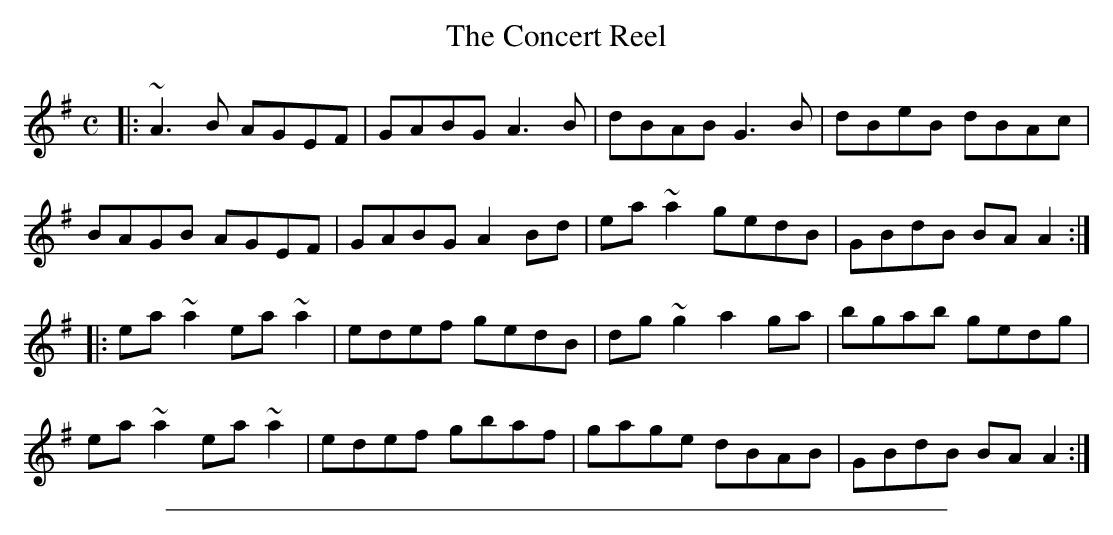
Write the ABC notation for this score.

X:1
T: The Concert Reel
M:C
K:ADor
|: ~A3B AGEF | GABG A3 B | dBAB  G3 B | dBeB dBAc |
   BAGB AGEF | GABG A2Bd | ea~a2 gedB | GBdB BAA2 :|
|: ea~a2 ea~a2 | edef gedB | dg~g2 a2ga | bgab gedg |
   ea~a2 ea~a2 | edef gbaf | gage  dBAB | GBdB BAA2 :|
